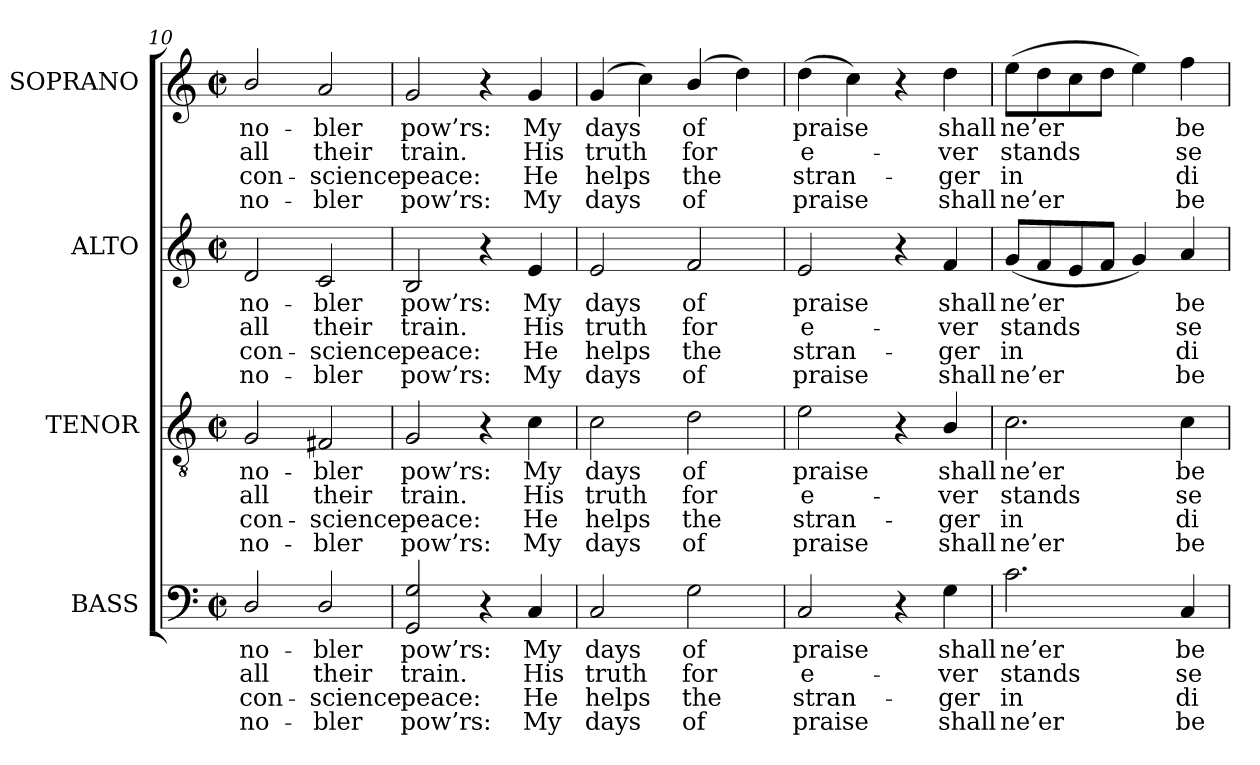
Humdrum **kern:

**kern	**text	**text	**text	**text	**kern	**text	**text	**text	**text	**kern	**text	**text	**text	**text	**kern	**text	**text	**text	**text
*part4	*part4	*part4	*part4	*part4	*part3	*part3	*part3	*part3	*part3	*part2	*part2	*part2	*part2	*part2	*part1	*part1	*part1	*part1	*part1
*staff4	*staff4	*staff4	*staff4	*staff4	*staff3	*staff3	*staff3	*staff3	*staff3	*staff2	*staff2	*staff2	*staff2	*staff2	*staff1	*staff1	*staff1	*staff1	*staff1
*I"BASS	*	*	*	*	*I"TENOR	*	*	*	*	*I"ALTO	*	*	*	*	*I"SOPRANO	*	*	*	*
*I'B.	*	*	*	*	*I'T.	*	*	*	*	*I'A.	*	*	*	*	*I'S.	*	*	*	*
*clefF4	*	*	*	*	*clefGv2	*	*	*	*	*clefG2	*	*	*	*	*clefG2	*	*	*	*
*	*	*	*	*	*ITrd7c12	*	*	*	*	*	*	*	*	*	*	*	*	*	*
*k[]	*	*	*	*	*k[]	*	*	*	*	*k[]	*	*	*	*	*k[]	*	*	*	*
*C:	*	*	*	*	*C:	*	*	*	*	*C:	*	*	*	*	*C:	*	*	*	*
*M2/2	*	*	*	*	*M2/2	*	*	*	*	*M2/2	*	*	*	*	*M2/2	*	*	*	*
*met(c|)	*	*	*	*	*met(c|)	*	*	*	*	*met(c|)	*	*	*	*	*met(c|)	*	*	*	*
=10	=10	=10	=10	=10	=10	=10	=10	=10	=10	=10	=10	=10	=10	=10	=10	=10	=10	=10	=10
!	!LO:LY:b:color=#000000	!LO:LY:b:color=#000000	!LO:LY:b:color=#000000	!LO:LY:b:color=#000000	!	!	!	!	!	!	!	!	!	!	!	!	!	!	!
!	!	!	!	!	!	!LO:LY:b:color=#000000	!LO:LY:b:color=#000000	!LO:LY:b:color=#000000	!LO:LY:b:color=#000000	!	!	!	!	!	!	!	!	!	!
!	!	!	!	!	!	!	!	!	!	!	!LO:LY:b:color=#000000	!LO:LY:b:color=#000000	!LO:LY:b:color=#000000	!LO:LY:b:color=#000000	!	!	!	!	!
!	!	!	!	!	!	!	!	!	!	!	!	!	!	!	!	!LO:LY:b:color=#000000	!LO:LY:b:color=#000000	!LO:LY:b:color=#000000	!LO:LY:b:color=#000000
2Di/	no-	all	con-	-no-	2GGi/	no-	all	con-	-no-	2di/	no-	all	con-	-no-	2bi/	no-	all	con-	-no-
!	!LO:LY:b:color=#000000	!LO:LY:b:color=#000000	!LO:LY:b:color=#000000	!LO:LY:b:color=#000000	!	!	!	!	!	!	!	!	!	!	!	!	!	!	!
!	!	!	!	!	!	!LO:LY:b:color=#000000	!LO:LY:b:color=#000000	!LO:LY:b:color=#000000	!LO:LY:b:color=#000000	!	!	!	!	!	!	!	!	!	!
!	!	!	!	!	!	!	!	!	!	!	!LO:LY:b:color=#000000	!LO:LY:b:color=#000000	!LO:LY:b:color=#000000	!LO:LY:b:color=#000000	!	!	!	!	!
!	!	!	!	!	!	!	!	!	!	!	!	!	!	!	!	!LO:LY:b:color=#000000	!LO:LY:b:color=#000000	!LO:LY:b:color=#000000	!LO:LY:b:color=#000000
2Di/	-bler	their	-science	bler	2FF#Xi/	-bler	their	-science	bler	2ci/	-bler	their	-science	bler	2ai/	-bler	their	-science	bler
=11	=11	=11	=11	=11	=11	=11	=11	=11	=11	=11	=11	=11	=11	=11	=11	=11	=11	=11	=11
!	!LO:LY:b:color=#000000	!LO:LY:b:color=#000000	!LO:LY:b:color=#000000	!LO:LY:b:color=#000000	!	!	!	!	!	!	!	!	!	!	!	!	!	!	!
!	!	!	!	!	!	!LO:LY:b:color=#000000	!LO:LY:b:color=#000000	!LO:LY:b:color=#000000	!LO:LY:b:color=#000000	!	!	!	!	!	!	!	!	!	!
!	!	!	!	!	!	!	!	!	!	!	!LO:LY:b:color=#000000	!LO:LY:b:color=#000000	!LO:LY:b:color=#000000	!LO:LY:b:color=#000000	!	!	!	!	!
!	!	!	!	!	!	!	!	!	!	!	!	!	!	!	!	!LO:LY:b:color=#000000	!LO:LY:b:color=#000000	!LO:LY:b:color=#000000	!LO:LY:b:color=#000000
2GGi/ 2Gi	pow’rs:	train.	peace:	pow’rs:	2GGi/	pow’rs:	train.	peace:	pow’rs:	2Bi/	pow’rs:	train.	peace:	pow’rs:	2gi/	pow’rs:	train.	peace:	pow’rs:
4r	.	.	.	.	4r	.	.	.	.	4r	.	.	.	.	4r	.	.	.	.
!	!LO:LY:b:color=#000000	!LO:LY:b:color=#000000	!LO:LY:b:color=#000000	!LO:LY:b:color=#000000	!	!	!	!	!	!	!	!	!	!	!	!	!	!	!
!	!	!	!	!	!	!LO:LY:b:color=#000000	!LO:LY:b:color=#000000	!LO:LY:b:color=#000000	!LO:LY:b:color=#000000	!	!	!	!	!	!	!	!	!	!
!	!	!	!	!	!	!	!	!	!	!	!LO:LY:b:color=#000000	!LO:LY:b:color=#000000	!LO:LY:b:color=#000000	!LO:LY:b:color=#000000	!	!	!	!	!
!	!	!	!	!	!	!	!	!	!	!	!	!	!	!	!	!LO:LY:b:color=#000000	!LO:LY:b:color=#000000	!LO:LY:b:color=#000000	!LO:LY:b:color=#000000
4Ci/	My	His	He	My	4Ci\	My	His	He	My	4ei/	My	His	He	My	4gi/	My	His	He	My
=12	=12	=12	=12	=12	=12	=12	=12	=12	=12	=12	=12	=12	=12	=12	=12	=12	=12	=12	=12
!	!LO:LY:b:color=#000000	!LO:LY:b:color=#000000	!LO:LY:b:color=#000000	!LO:LY:b:color=#000000	!	!	!	!	!	!	!	!	!	!	!	!	!	!	!
!	!	!	!	!	!	!LO:LY:b:color=#000000	!LO:LY:b:color=#000000	!LO:LY:b:color=#000000	!LO:LY:b:color=#000000	!	!	!	!	!	!	!	!	!	!
!	!	!	!	!	!	!	!	!	!	!	!LO:LY:b:color=#000000	!LO:LY:b:color=#000000	!LO:LY:b:color=#000000	!LO:LY:b:color=#000000	!	!	!	!	!
!	!	!	!	!	!	!	!	!	!	!	!	!	!	!	!	!LO:LY:b:color=#000000	!LO:LY:b:color=#000000	!LO:LY:b:color=#000000	!LO:LY:b:color=#000000
2Ci/	days	truth	helps	days	2Ci\	days	truth	helps	days	2ei/	days	truth	helps	days	(4gi/	days	truth	helps	days
.	.	.	.	.	.	.	.	.	.	.	.	.	.	.	4cci\)	.	.	.	.
!	!LO:LY:b:color=#000000	!LO:LY:b:color=#000000	!LO:LY:b:color=#000000	!LO:LY:b:color=#000000	!	!	!	!	!	!	!	!	!	!	!	!	!	!	!
!	!	!	!	!	!	!LO:LY:b:color=#000000	!LO:LY:b:color=#000000	!LO:LY:b:color=#000000	!LO:LY:b:color=#000000	!	!	!	!	!	!	!	!	!	!
!	!	!	!	!	!	!	!	!	!	!	!LO:LY:b:color=#000000	!LO:LY:b:color=#000000	!LO:LY:b:color=#000000	!LO:LY:b:color=#000000	!	!	!	!	!
!	!	!	!	!	!	!	!	!	!	!	!	!	!	!	!	!LO:LY:b:color=#000000	!LO:LY:b:color=#000000	!LO:LY:b:color=#000000	!LO:LY:b:color=#000000
2Gi\	of	for	the	of	2Di\	of	for	the	of	2fi/	of	for	the	of	(4bi/	of	for	the	of
.	.	.	.	.	.	.	.	.	.	.	.	.	.	.	4ddi\)	.	.	.	.
!!LO:PB:g=z
=13	=13	=13	=13	=13	=13	=13	=13	=13	=13	=13	=13	=13	=13	=13	=13	=13	=13	=13	=13
!	!LO:LY:b:color=#000000	!LO:LY:b:color=#000000	!LO:LY:b:color=#000000	!LO:LY:b:color=#000000	!	!	!	!	!	!	!	!	!	!	!	!	!	!	!
!	!	!	!	!	!	!LO:LY:b:color=#000000	!LO:LY:b:color=#000000	!LO:LY:b:color=#000000	!LO:LY:b:color=#000000	!	!	!	!	!	!	!	!	!	!
!	!	!	!	!	!	!	!	!	!	!	!LO:LY:b:color=#000000	!LO:LY:b:color=#000000	!LO:LY:b:color=#000000	!LO:LY:b:color=#000000	!	!	!	!	!
!	!	!	!	!	!	!	!	!	!	!	!	!	!	!	!	!LO:LY:b:color=#000000	!LO:LY:b:color=#000000	!LO:LY:b:color=#000000	!LO:LY:b:color=#000000
2Ci/	praise	e-	stran-	-praise	2Ei\	praise	e-	stran-	-praise	2ei/	praise	e-	stran-	-praise	(4ddi\	praise	e-	stran-	-praise
.	.	.	.	.	.	.	.	.	.	.	.	.	.	.	4cci\)	.	.	.	.
4r	.	.	.	.	4r	.	.	.	.	4r	.	.	.	.	4r	.	.	.	.
!	!LO:LY:b:color=#000000	!LO:LY:b:color=#000000	!LO:LY:b:color=#000000	!LO:LY:b:color=#000000	!	!	!	!	!	!	!	!	!	!	!	!	!	!	!
!	!	!	!	!	!	!LO:LY:b:color=#000000	!LO:LY:b:color=#000000	!LO:LY:b:color=#000000	!LO:LY:b:color=#000000	!	!	!	!	!	!	!	!	!	!
!	!	!	!	!	!	!	!	!	!	!	!LO:LY:b:color=#000000	!LO:LY:b:color=#000000	!LO:LY:b:color=#000000	!LO:LY:b:color=#000000	!	!	!	!	!
!	!	!	!	!	!	!	!	!	!	!	!	!	!	!	!	!LO:LY:b:color=#000000	!LO:LY:b:color=#000000	!LO:LY:b:color=#000000	!LO:LY:b:color=#000000
4Gi\	shall	-ver	ger	shall	4BBi/	shall	-ver	ger	shall	4fi/	shall	-ver	ger	shall	4ddi\	shall	-ver	ger	shall
=14	=14	=14	=14	=14	=14	=14	=14	=14	=14	=14	=14	=14	=14	=14	=14	=14	=14	=14	=14
!	!LO:LY:b:color=#000000	!LO:LY:b:color=#000000	!LO:LY:b:color=#000000	!LO:LY:b:color=#000000	!	!	!	!	!	!	!	!	!	!	!	!	!	!	!
!	!	!	!	!	!	!LO:LY:b:color=#000000	!LO:LY:b:color=#000000	!LO:LY:b:color=#000000	!LO:LY:b:color=#000000	!	!	!	!	!	!	!	!	!	!
!	!	!	!	!	!	!	!	!	!	!	!LO:LY:b:color=#000000	!LO:LY:b:color=#000000	!LO:LY:b:color=#000000	!LO:LY:b:color=#000000	!	!	!	!	!
!	!	!	!	!	!	!	!	!	!	!	!	!	!	!	!	!LO:LY:b:color=#000000	!LO:LY:b:color=#000000	!LO:LY:b:color=#000000	!LO:LY:b:color=#000000
2.ci\	ne’er	stands	in	ne’er	2.Ci\	ne’er	stands	in	ne’er	(8gi/L	ne’er	stands	in	ne’er	(8eei\L	ne’er	stands	in	ne’er
.	.	.	.	.	.	.	.	.	.	8fi/	.	.	.	.	8ddi\	.	.	.	.
.	.	.	.	.	.	.	.	.	.	8ei/	.	.	.	.	8cci\	.	.	.	.
.	.	.	.	.	.	.	.	.	.	8fi/J	.	.	.	.	8ddi\J	.	.	.	.
.	.	.	.	.	.	.	.	.	.	4gi/)	.	.	.	.	4eei\)	.	.	.	.
!	!LO:LY:b:color=#000000	!LO:LY:b:color=#000000	!LO:LY:b:color=#000000	!LO:LY:b:color=#000000	!	!	!	!	!	!	!	!	!	!	!	!	!	!	!
!	!	!	!	!	!	!LO:LY:b:color=#000000	!LO:LY:b:color=#000000	!LO:LY:b:color=#000000	!LO:LY:b:color=#000000	!	!	!	!	!	!	!	!	!	!
!	!	!	!	!	!	!	!	!	!	!	!LO:LY:b:color=#000000	!LO:LY:b:color=#000000	!LO:LY:b:color=#000000	!LO:LY:b:color=#000000	!	!	!	!	!
!	!	!	!	!	!	!	!	!	!	!	!	!	!	!	!	!LO:LY:b:color=#000000	!LO:LY:b:color=#000000	!LO:LY:b:color=#000000	!LO:LY:b:color=#000000
4Ci/	be	se-	di-	-be	4Ci\	be	se-	di-	-be	4ai/	be	se-	di-	-be	4ffi\	be	se-	di-	-be
=	=	=	=	=	=	=	=	=	=	=	=	=	=	=	=	=	=	=	=
*-	*-	*-	*-	*-	*-	*-	*-	*-	*-	*-	*-	*-	*-	*-	*-	*-	*-	*-	*-
